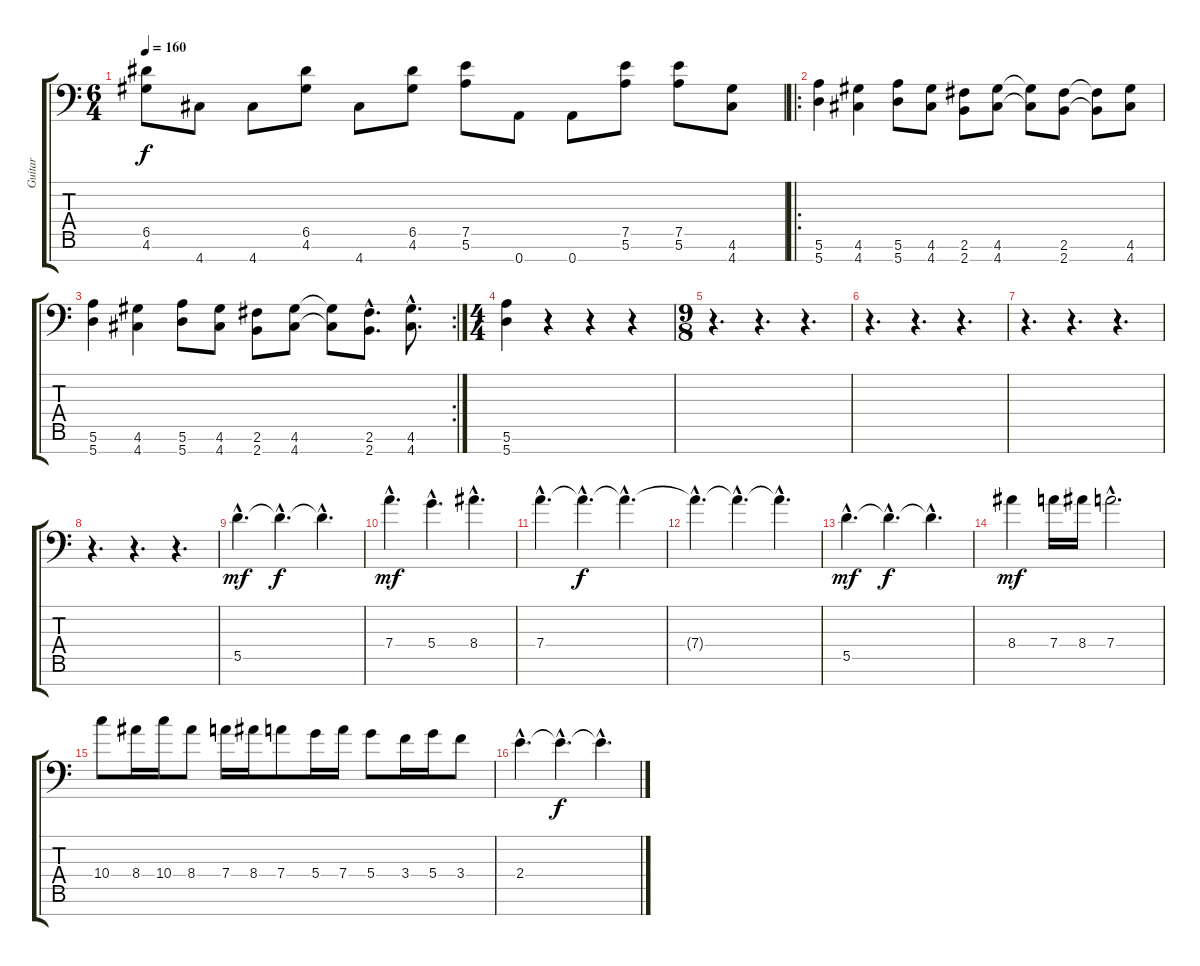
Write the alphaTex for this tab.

\track ("Guitar" "Guitar") {instrument distortionguitar}
\staff {score tabs}
\tuning (E4 B3 G3 D3 A2 E2 A1) {hide}
\ts (6 4)
\tempo 160
\clef f4
\ks c
(6.5 4.6).8{dy f} 4.7.8 4.7.8 (6.5 4.6).8 4.7.8 (6.5 4.6).8 (7.5 5.6).8 0.7.8 0.7.8 (7.5 5.6).8 (7.5 5.6).8 (4.6 4.7).8 |
\ro
(5.6 5.7).4 (4.6 4.7).4 (5.6 5.7).8 (4.6 4.7).8 (2.6 2.7).8 (4.6 4.7).8 (4.6{t} 4.7{t}).8 (2.6 2.7).8 (2.6{t} 2.7{t}).8 (4.6 4.7).8 |
\rc 2
(5.6 5.7).4 (4.6 4.7).4 (5.6 5.7).8 (4.6 4.7).8 (2.6 2.7).8 (4.6 4.7).8 (4.6{t} 4.7{t}).8 (2.6{hac} 2.7{hac}).8{d} (4.6{hac} 4.7{hac}).8{d} |
\ts (4 4)
(5.6 5.7).4 r.4 r.4 r.4 |
\ts (9 8)
r.4{d} r.4{d} r.4{d} |
r.4{d} r.4{d} r.4{d} |
r.4{d} r.4{d} r.4{d} |
r.4{d} r.4{d} r.4{d} |
5.5{hac}.4{d dy mf} 5.5{hac t}.4{d dy f} 5.5{hac t}.4{d} |
7.4{hac}.4{d dy mf} 5.4{hac}.4{d} 8.4{hac}.4{d} |
7.4{hac}.4{d} 7.4{hac t}.4{d dy f} 7.4{hac t}.4{d} |
7.4{hac t}.4{d} 7.4{hac t}.4{d} 7.4{hac t}.4{d} |
5.5{hac}.4{d dy mf} 5.5{hac t}.4{d dy f} 5.5{hac t}.4{d} |
8.4.4{dy mf} 7.4.16 8.4.16 7.4{hac}.2{d} |
10.4.8 8.4.16 10.4.16 8.4.8 7.4.16 8.4.16 7.4.8 5.4.16 7.4.16 5.4.8 3.4.16 5.4.16 3.4.8 |
2.4{hac}.4{d} 2.4{hac t}.4{d dy f} 2.4{hac t}.4{d}
